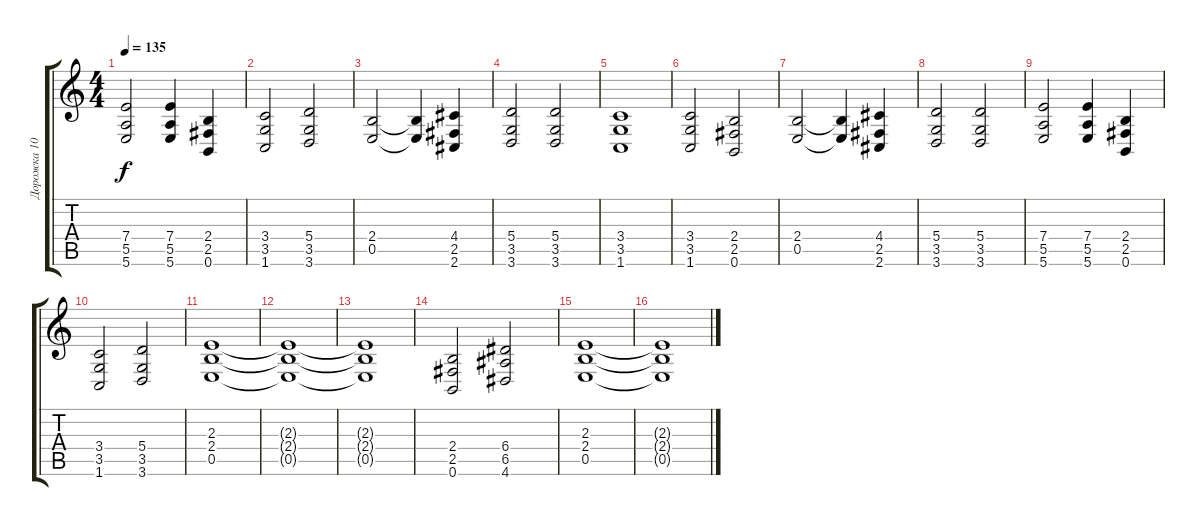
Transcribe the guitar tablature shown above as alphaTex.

\track ("Дорожка 10" "Дорожка 10") {instrument overdrivenguitar}
\staff {score tabs}
\tuning (B3 Gb3 D3 A2 E2 B1) {hide}
\ts (4 4)
\tempo 135
\clef g2
\ks c
(7.4 5.5 5.6).2{dy f} (7.4 5.5 5.6).4 (2.4 2.5 0.6).4 |
(3.4 3.5 1.6).2 (5.4 3.5 3.6).2 |
(2.4 0.5).2 (2.4{t} 0.5{t}).4 (4.4 2.5 2.6).4 |
(5.4 3.5 3.6).2 (5.4 3.5 3.6).2 |
(3.4 3.5 1.6).1 |
(3.4 3.5 1.6).2 (2.4 2.5 0.6).2 |
(2.4 0.5).2 (2.4{t} 0.5{t}).4 (4.4 2.5 2.6).4 |
(5.4 3.5 3.6).2 (5.4 3.5 3.6).2 |
(7.4 5.5 5.6).2 (7.4 5.5 5.6).4 (2.4 2.5 0.6).4 |
(3.4 3.5 1.6).2 (5.4 3.5 3.6).2 |
(2.3 2.4 0.5).1 |
(2.3{t} 2.4{t} 0.5{t}).1 |
(2.3{t} 2.4{t} 0.5{t}).1 |
(2.4 2.5 0.6).2 (6.4 6.5 4.6).2 |
(2.3 2.4 0.5).1 |
(2.3{t} 2.4{t} 0.5{t}).1
